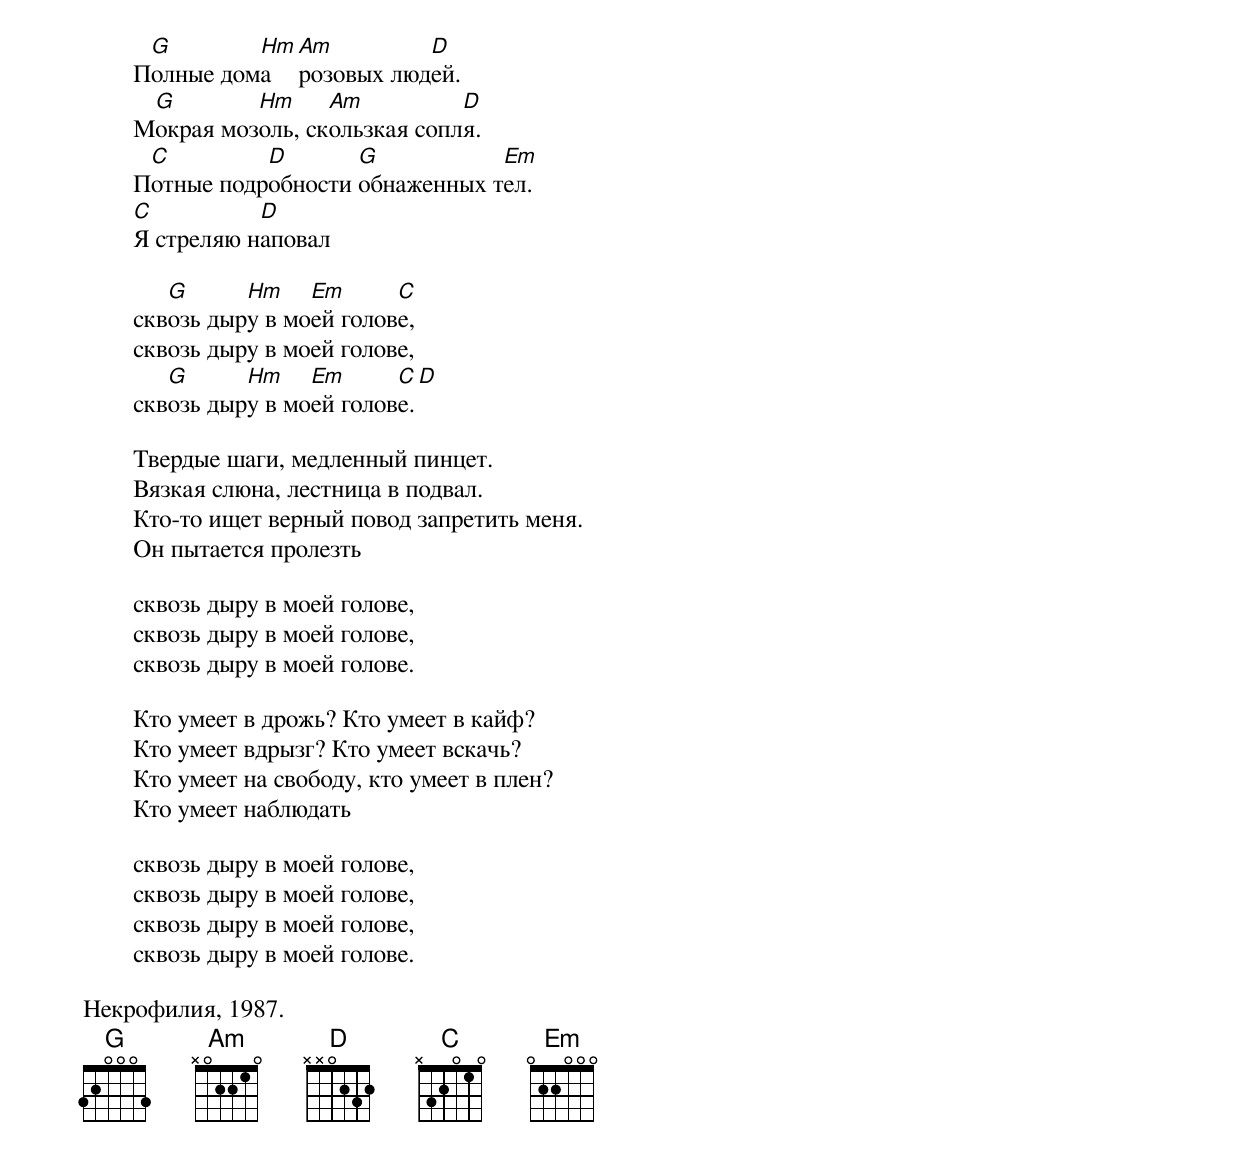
	 G        Hm  Am         D
	Полные дома   розовых людей.
	 G        Hm     Am          D
	Мокрая мозоль, скользкая сопля.
	 C         D       G           Em
	Потные подробности обнаженных тел.
	C          D
	Я стреляю наповал

	   G      Hm    Em      C
	сквозь дыру в моей голове,
	сквозь дыру в моей голове,
	   G      Hm    Em      C    D
	сквозь дыру в моей голове.

	Твердые шаги, медленный пинцет.
	Вязкая слюна, лестница в подвал.
	Кто-то ищет верный повод запретить меня.
	Он пытается пролезть

	сквозь дыру в моей голове,
	сквозь дыру в моей голове,
	сквозь дыру в моей голове.

	Кто умеет в дрожь? Кто умеет в кайф?
	Кто умеет вдрызг? Кто умеет вскачь?
	Кто умеет на свободу, кто умеет в плен?
	Кто умеет наблюдать

	сквозь дыру в моей голове,
	сквозь дыру в моей голове,
	сквозь дыру в моей голове,
	сквозь дыру в моей голове.

Некрофилия, 1987.
